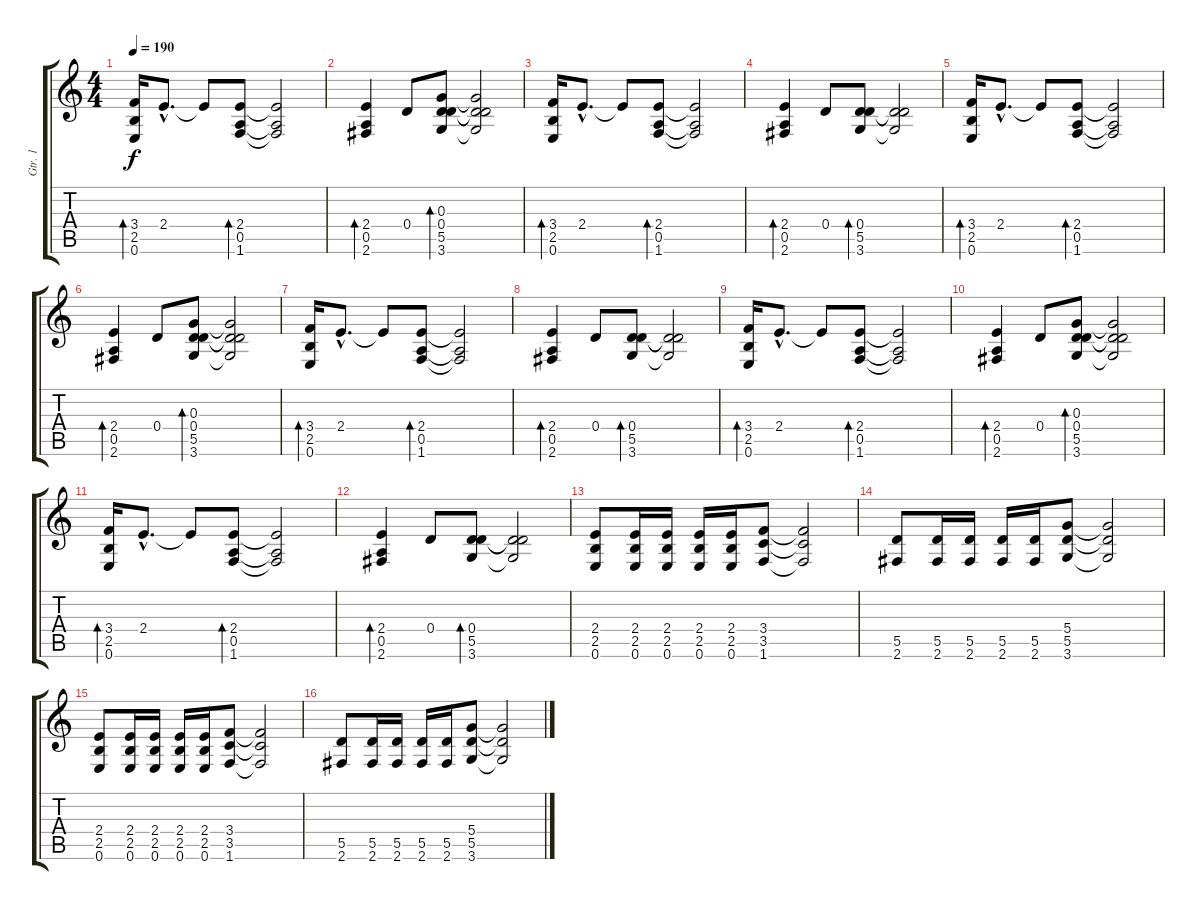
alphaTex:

\track ("Gtr. 1" "Gtr. 1") {instrument distortionguitar}
\staff {score tabs}
\tuning (E4 B3 G3 D3 A2 E2) {hide}
\ts (4 4)
\tempo 190
\clef g2
\ks c
(3.4 2.5 0.6).16{bd 120 dy f instrument acousticguitarnylon} 2.4{hac}.8{d} 2.4{t}.8 (2.4 0.5 1.6).8{bd 120} (2.4{t} 0.5{t} 1.6{t}).2 |
(2.4 0.5 2.6).4{bd 120} 0.4.8 (0.3 0.4 5.5 3.6).8{bd 120} (0.3{t} 0.4{t} 5.5{t} 3.6{t}).2 |
(3.4 2.5 0.6).16{bd 120} 2.4{hac}.8{d} 2.4{t}.8 (2.4 0.5 1.6).8{bd 120} (2.4{t} 0.5{t} 1.6{t}).2 |
(2.4 0.5 2.6).4{bd 120} 0.4.8 (0.4 5.5 3.6).8{bd 120} (0.4{t} 5.5{t} 3.6{t}).2 |
(3.4 2.5 0.6).16{bd 120} 2.4{hac}.8{d} 2.4{t}.8 (2.4 0.5 1.6).8{bd 120} (2.4{t} 0.5{t} 1.6{t}).2 |
(2.4 0.5 2.6).4{bd 120} 0.4.8 (0.3 0.4 5.5 3.6).8{bd 120} (0.3{t} 0.4{t} 5.5{t} 3.6{t}).2 |
(3.4 2.5 0.6).16{bd 120} 2.4{hac}.8{d} 2.4{t}.8 (2.4 0.5 1.6).8{bd 120} (2.4{t} 0.5{t} 1.6{t}).2 |
(2.4 0.5 2.6).4{bd 120} 0.4.8 (0.4 5.5 3.6).8{bd 120} (0.4{t} 5.5{t} 3.6{t}).2 |
(3.4 2.5 0.6).16{bd 120} 2.4{hac}.8{d} 2.4{t}.8 (2.4 0.5 1.6).8{bd 120} (2.4{t} 0.5{t} 1.6{t}).2 |
(2.4 0.5 2.6).4{bd 120} 0.4.8 (0.3 0.4 5.5 3.6).8{bd 120} (0.3{t} 0.4{t} 5.5{t} 3.6{t}).2 |
(3.4 2.5 0.6).16{bd 120} 2.4{hac}.8{d} 2.4{t}.8 (2.4 0.5 1.6).8{bd 120} (2.4{t} 0.5{t} 1.6{t}).2 |
(2.4 0.5 2.6).4{bd 120} 0.4.8 (0.4 5.5 3.6).8{bd 120} (0.4{t} 5.5{t} 3.6{t}).2 |
(2.4 2.5 0.6).8{instrument distortionguitar} (2.4 2.5 0.6).16 (2.4 2.5 0.6).16 (2.4 2.5 0.6).16 (2.4 2.5 0.6).16 (3.4 3.5 1.6).8 (3.4{t} 3.5{t} 1.6{t}).2 |
(5.5 2.6).8 (5.5 2.6).16 (5.5 2.6).16 (5.5 2.6).16 (5.5 2.6).16 (5.4 5.5 3.6).8 (5.4{t} 5.5{t} 3.6{t}).2 |
(2.4 2.5 0.6).8 (2.4 2.5 0.6).16 (2.4 2.5 0.6).16 (2.4 2.5 0.6).16 (2.4 2.5 0.6).16 (3.4 3.5 1.6).8 (3.4{t} 3.5{t} 1.6{t}).2 |
(5.5 2.6).8 (5.5 2.6).16 (5.5 2.6).16 (5.5 2.6).16 (5.5 2.6).16 (5.4 5.5 3.6).8 (5.4{t} 5.5{t} 3.6{t}).2
